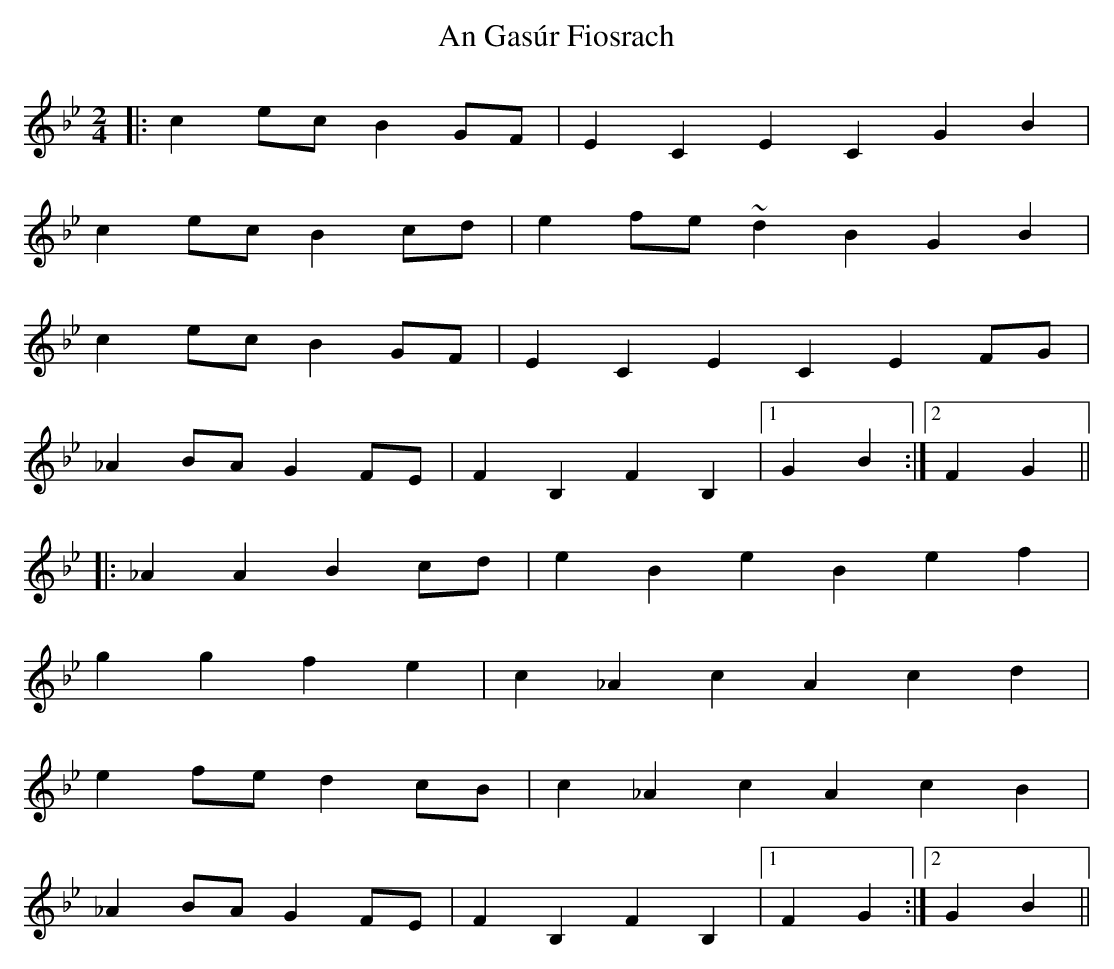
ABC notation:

X:1
T: An Gasúr Fiosrach
M: 2/4
L: 1/8
K: Cdor
|:c2 ec B2 GF|E2 C2 E2C2 G2 B2|
c2 ec B2 cd|e2 fe ~d2 B2 G2 B2|
c2 ec B2 GF|E2 C2 E2 C2 E2 FG|
_A2 BA G2 FE|F2 B,2 F2 B,2 |1 G2 B2:|2 F2 G2||
|:_A2 A2 B2 cd| e2 B2 e2 B2 e2 f2|
g2 g2 f2 e2| c2 _A2 c2 A2 c2 d2|
e2 fe d2 cB| c2 _A2 c2 A2 c2 B2|
_A2 BA G2 FE|F2 B,2 F2 B,2 |1 F2 G2 :|2 G2 B2||
